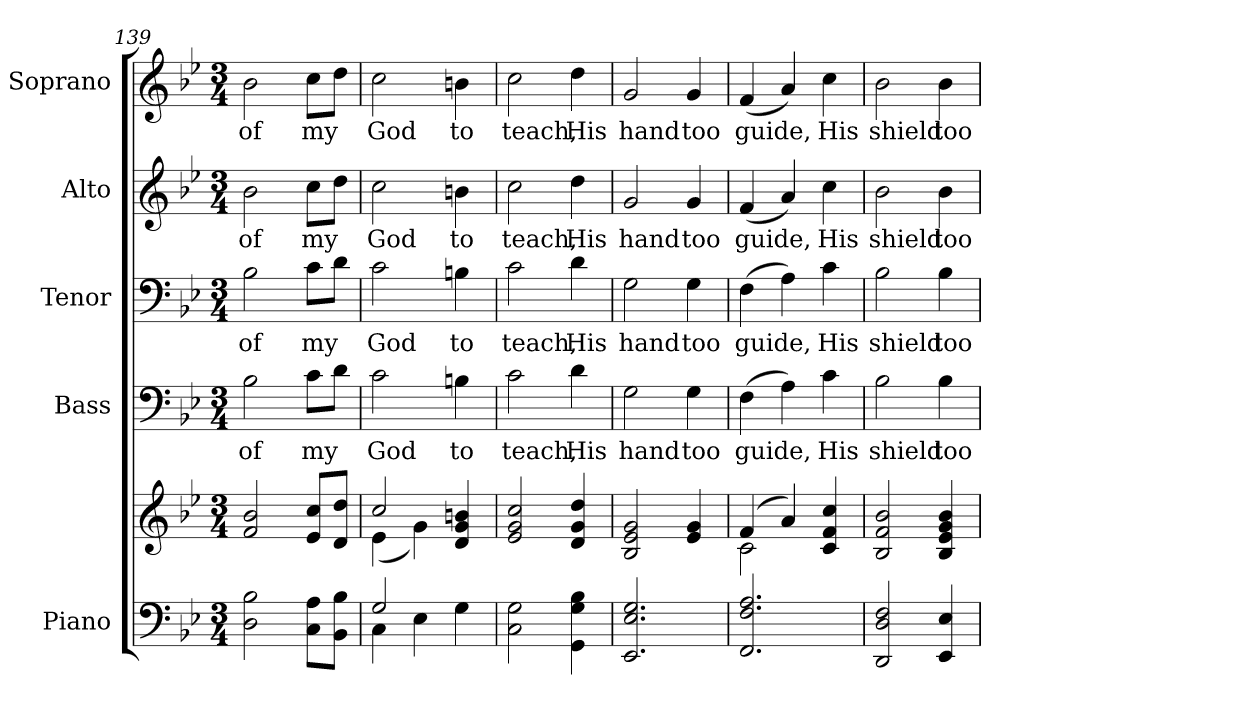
**kern	**kern	**kern	**text	**kern	**text	**kern	**text	**kern	**text
*part5	*part5	*part4	*part4	*part3	*part3	*part2	*part2	*part1	*part1
*staff6	*staff5	*staff4	*staff4	*staff3	*staff3	*staff2	*staff2	*staff1	*staff1
*I"Piano	*	*I"Bass	*	*I"Tenor	*	*I"Alto	*	*I"Soprano	*
*I'Pno.	*	*I'B.	*	*I'T.	*	*I'A.	*	*I'S.	*
!!LO:PB:g=z
*clefF4	*clefG2	*clefF4	*	*clefF4	*	*clefG2	*	*clefG2	*
*k[b-e-]	*k[b-e-]	*k[b-e-]	*	*k[b-e-]	*	*k[b-e-]	*	*k[b-e-]	*
*g:	*g:	*g:	*	*g:	*	*g:	*	*g:	*
*M3/4	*M3/4	*M3/4	*	*M3/4	*	*M3/4	*	*M3/4	*
=139	=139	=139	=139	=139	=139	=139	=139	=139	=139
!	!	!	!LO:LY:b:color=#000000	!	!	!	!	!	!
!	!	!	!	!	!LO:LY:b:color=#000000	!	!	!	!
!	!	!	!	!	!	!	!LO:LY:b:color=#000000	!	!
!	!	!	!	!	!	!	!	!	!LO:LY:b:color=#000000
2Di\ 2B-i	2fi/ 2b-i	2B-i\	of	2B-i\	of	2b-i\	of	2b-i\	of
!	!	!	!LO:LY:b:color=#000000	!	!	!	!	!	!
!	!	!	!	!	!LO:LY:b:color=#000000	!	!	!	!
!	!	!	!	!	!	!	!LO:LY:b:color=#000000	!	!
!	!	!	!	!	!	!	!	!	!LO:LY:b:color=#000000
8Ci\ 8AiL	8e-i/ 8cciL	8ci\L	my	8ci\L	my	8cci\L	my	8cci\L	my
8BB-i\ 8B-iJ	8di/ 8ddiJ	8di\J	.	8di\J	.	8ddi\J	.	8ddi\J	.
=140	=140	=140	=140	=140	=140	=140	=140	=140	=140
*^	*^	*	*	*	*	*	*	*	*
!	!	!	!	!	!LO:LY:b:color=#000000	!	!	!	!	!	!
!	!	!	!	!	!	!	!LO:LY:b:color=#000000	!	!	!	!
!	!	!	!	!	!	!	!	!	!LO:LY:b:color=#000000	!	!
!	!	!	!	!	!	!	!	!	!	!	!LO:LY:b:color=#000000
2Gi/	4Ci\	2cci/	(4e-i\	2ci\	God	2ci\	God	2cci\	God	2cci\	God
.	4E-i\	.	4gi\)	.	.	.	.	.	.	.	.
!	!	!	!	!	!LO:LY:b:color=#000000	!	!	!	!	!	!
!	!	!	!	!	!	!	!LO:LY:b:color=#000000	!	!	!	!
!	!	!	!	!	!	!	!	!	!LO:LY:b:color=#000000	!	!
!	!	!	!	!	!	!	!	!	!	!	!LO:LY:b:color=#000000
4Gi\	4ryy	4di/ 4gi 4bni	4ryy	4Bni\	to	4Bni\	to	4bni\	to	4bni\	to
*v	*v	*	*	*	*	*	*	*	*	*	*
*	*v	*v	*	*	*	*	*	*	*	*
=141	=141	=141	=141	=141	=141	=141	=141	=141	=141
*^	*^	*	*	*	*	*	*	*	*
!	!	!	!	!	!LO:LY:b:color=#000000	!	!	!	!	!	!
*v	*v	*	*	*	*	*	*	*	*	*	*
*	*v	*v	*	*	*	*	*	*	*	*
*^	*^	*	*	*	*	*	*	*	*
!	!	!	!	!	!	!	!LO:LY:b:color=#000000	!	!	!	!
*v	*v	*	*	*	*	*	*	*	*	*	*
*	*v	*v	*	*	*	*	*	*	*	*
*^	*^	*	*	*	*	*	*	*	*
!	!	!	!	!	!	!	!	!	!LO:LY:b:color=#000000	!	!
*v	*v	*	*	*	*	*	*	*	*	*	*
*	*v	*v	*	*	*	*	*	*	*	*
*^	*^	*	*	*	*	*	*	*	*
!	!	!	!	!	!	!	!	!	!	!	!LO:LY:b:color=#000000
*v	*v	*	*	*	*	*	*	*	*	*	*
*	*v	*v	*	*	*	*	*	*	*	*
2Ci\ 2Gi	2e-i/ 2gi 2cci	2ci\	teach,	2ci\	teach,	2cci\	teach,	2cci\	teach,
!	!	!	!LO:LY:b:color=#000000	!	!	!	!	!	!
!	!	!	!	!	!LO:LY:b:color=#000000	!	!	!	!
!	!	!	!	!	!	!	!LO:LY:b:color=#000000	!	!
!	!	!	!	!	!	!	!	!	!LO:LY:b:color=#000000
4GGi\ 4Gi 4B-i	4di/ 4gi 4ddi	4di\	His	4di\	His	4ddi\	His	4ddi\	His
=142	=142	=142	=142	=142	=142	=142	=142	=142	=142
!	!	!	!LO:LY:b:color=#000000	!	!	!	!	!	!
!	!	!	!	!	!LO:LY:b:color=#000000	!	!	!	!
!	!	!	!	!	!	!	!LO:LY:b:color=#000000	!	!
!	!	!	!	!	!	!	!	!	!LO:LY:b:color=#000000
2.EE-i/ 2.E-i 2.Gi	2B-i/ 2e-i 2gi	2Gi\	hand	2Gi\	hand	2gi/	hand	2gi/	hand
!	!	!	!LO:LY:b:color=#000000	!	!	!	!	!	!
!	!	!	!	!	!LO:LY:b:color=#000000	!	!	!	!
!	!	!	!	!	!	!	!LO:LY:b:color=#000000	!	!
!	!	!	!	!	!	!	!	!	!LO:LY:b:color=#000000
.	4e-i/ 4gi	4Gi\	too	4Gi\	too	4gi/	too	4gi/	too
=143	=143	=143	=143	=143	=143	=143	=143	=143	=143
*	*^	*	*	*	*	*	*	*	*
!	!	!	!	!LO:LY:b:color=#000000	!	!	!	!	!	!
!	!	!	!	!	!	!LO:LY:b:color=#000000	!	!	!	!
!	!	!	!	!	!	!	!	!LO:LY:b:color=#000000	!	!
!	!	!	!	!	!	!	!	!	!	!LO:LY:b:color=#000000
2.FFi/ 2.Fi 2.Ai	(4fi/	2ci\	(4Fi\	guide,	(4Fi\	guide,	(4fi/	guide,	(4fi/	guide,
.	4ai/)	.	4Ai\)	.	4Ai\)	.	4ai/)	.	4ai/)	.
!	!	!	!	!LO:LY:b:color=#000000	!	!	!	!	!	!
!	!	!	!	!	!	!LO:LY:b:color=#000000	!	!	!	!
!	!	!	!	!	!	!	!	!LO:LY:b:color=#000000	!	!
!	!	!	!	!	!	!	!	!	!	!LO:LY:b:color=#000000
.	4ci/ 4fi 4cci	4ryy	4ci\	His	4ci\	His	4cci\	His	4cci\	His
*	*v	*v	*	*	*	*	*	*	*	*
=144	=144	=144	=144	=144	=144	=144	=144	=144	=144
*	*^	*	*	*	*	*	*	*	*
!	!	!	!	!LO:LY:b:color=#000000	!	!	!	!	!	!
*	*v	*v	*	*	*	*	*	*	*	*
*	*^	*	*	*	*	*	*	*	*
!	!	!	!	!	!	!LO:LY:b:color=#000000	!	!	!	!
*	*v	*v	*	*	*	*	*	*	*	*
*	*^	*	*	*	*	*	*	*	*
!	!	!	!	!	!	!	!	!LO:LY:b:color=#000000	!	!
*	*v	*v	*	*	*	*	*	*	*	*
*	*^	*	*	*	*	*	*	*	*
!	!	!	!	!	!	!	!	!	!	!LO:LY:b:color=#000000
*	*v	*v	*	*	*	*	*	*	*	*
2DDi/ 2Di 2Fi	2B-i/ 2fi 2b-i	2B-i\	shield	2B-i\	shield	2b-i\	shield	2b-i\	shield
!	!	!	!LO:LY:b:color=#000000	!	!	!	!	!	!
!	!	!	!	!	!LO:LY:b:color=#000000	!	!	!	!
!	!	!	!	!	!	!	!LO:LY:b:color=#000000	!	!
!	!	!	!	!	!	!	!	!	!LO:LY:b:color=#000000
4EE-i/ 4E-i	4B-i/ 4e-i 4gi 4b-i	4B-i\	too	4B-i\	too	4b-i\	too	4b-i\	too
=	=	=	=	=	=	=	=	=	=
*-	*-	*-	*-	*-	*-	*-	*-	*-	*-
